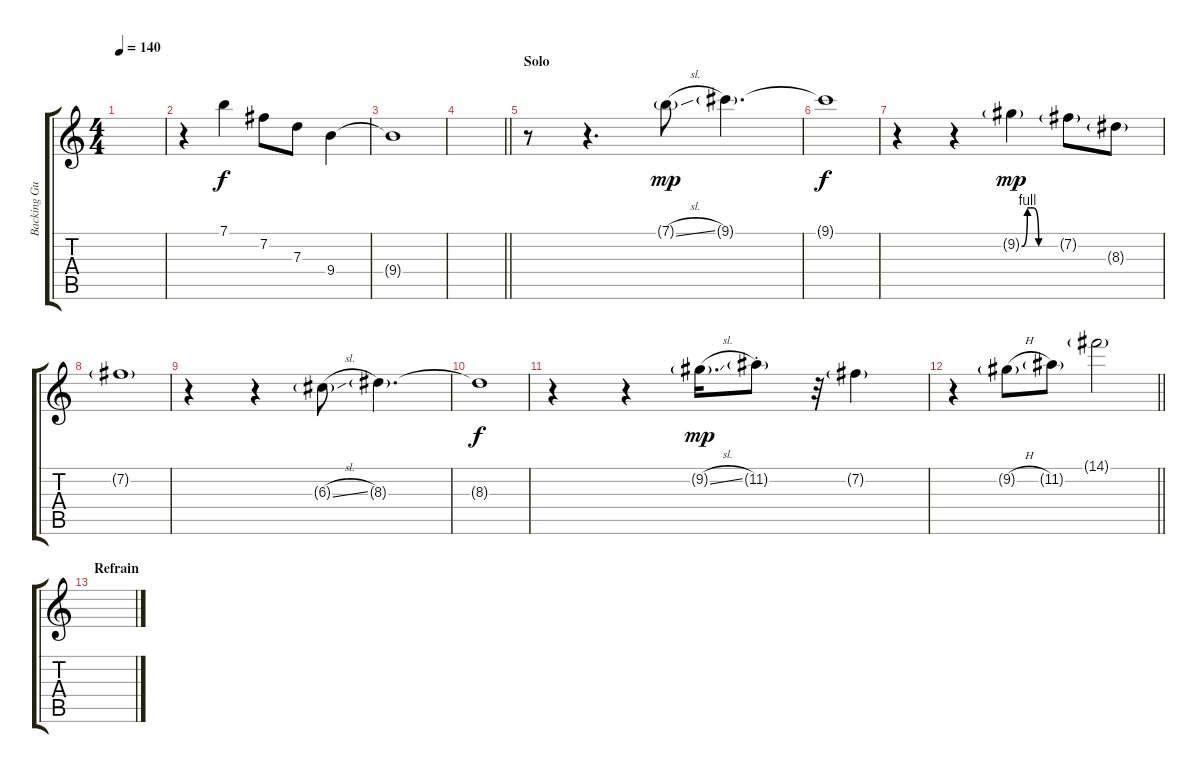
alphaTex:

\track ("Backing Guitar" "Backing Gu") {instrument overdrivenguitar}
\staff {score tabs}
\tuning (E4 B3 G3 D3 A2 E2) {hide}
\ts (4 4)
\tempo 140
\clef g2
\ks c
|
r.4 7.1.4 7.2.8 7.3.8 9.4.4 |
9.4{t}.1 |
\barLineRight lightlight
|
\section ("" "Solo")
r.8{volume 13 instrument electricguitarclean} r.4{d} 7.1{sl g}.8{dy mp} 9.1{g}.4{d} |
9.1{t}.1{dy f} |
r.4 r.4 9.2{be (custom 0 0 10 4 20 4 30 0 60 0) g}.4{dy mp} 7.2{g}.8 8.3{g}.8 |
7.2{g}.1 |
r.4 r.4 6.3{sl g}.8 8.3{g}.4{d} |
8.3{t}.1{dy f} |
r.4 r.4 9.2{sl g}.16{d dy mp} 11.2{g st}.8 r.32 7.2{g}.4 |
\barLineRight lightlight
r.4 9.2{h g}.8 11.2{g}.8 14.1{g}.2 |
\section ("" "Refrain")
